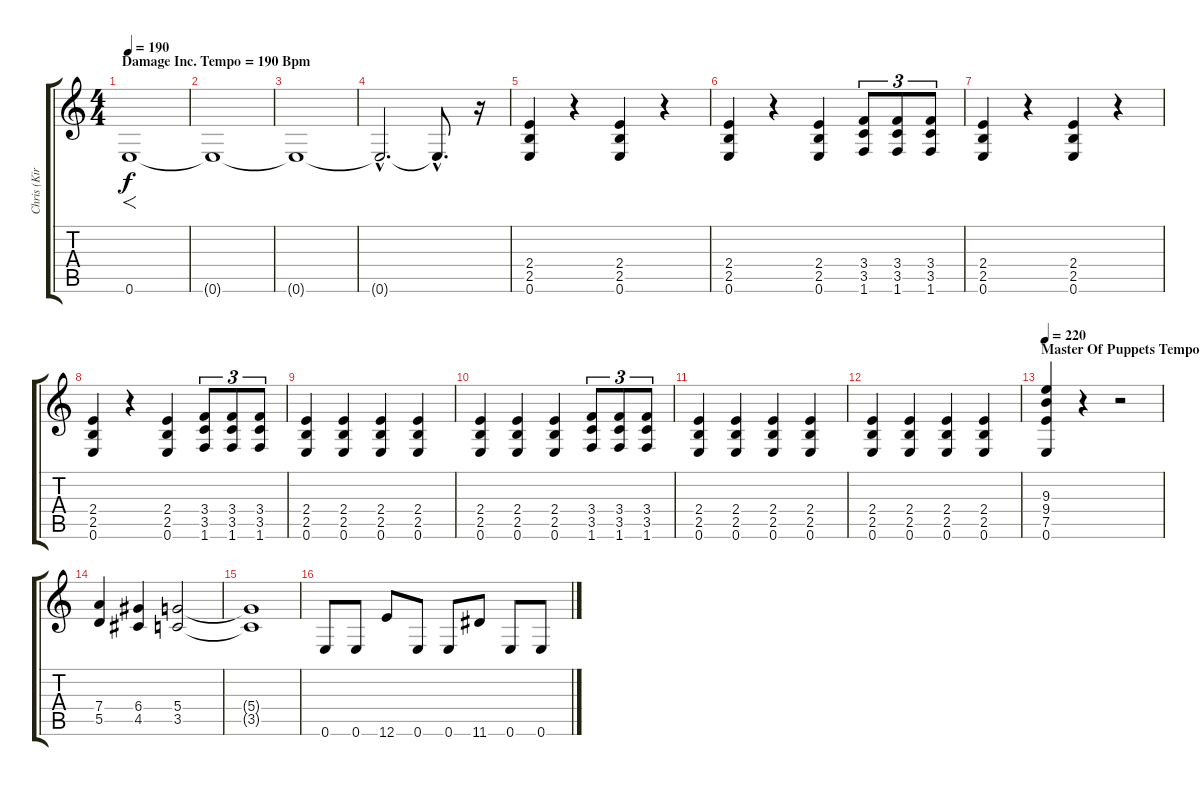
\track ("Chris (Kirks Guitar's)" "Chris (Kir") {instrument overdrivenguitar}
\staff {score tabs}
\tuning (E4 B3 G3 D3 A2 E2) {hide}
\ts (4 4)
\section ("" "Damage Inc. Tempo = 190 Bpm")
\tempo 190
\clef g2
\ks c
0.6.1{f dy f instrument overdrivenguitar} |
0.6{t}.1 |
0.6{t}.1 |
0.6{hac t}.2{d} 0.6{hac t}.8{d} r.16 |
(2.4 2.5 0.6).4 r.4 (2.4 2.5 0.6).4 r.4 |
(2.4 2.5 0.6).4 r.4 (2.4 2.5 0.6).4 (3.4 3.5 1.6).8{tu (3 2)} (3.4 3.5 1.6).8{tu (3 2)} (3.4 3.5 1.6).8{tu (3 2)} |
(2.4 2.5 0.6).4 r.4 (2.4 2.5 0.6).4 r.4 |
(2.4 2.5 0.6).4 r.4 (2.4 2.5 0.6).4 (3.4 3.5 1.6).8{tu (3 2)} (3.4 3.5 1.6).8{tu (3 2)} (3.4 3.5 1.6).8{tu (3 2)} |
(2.4 2.5 0.6).4 (2.4 2.5 0.6).4 (2.4 2.5 0.6).4 (2.4 2.5 0.6).4 |
(2.4 2.5 0.6).4 (2.4 2.5 0.6).4 (2.4 2.5 0.6).4 (3.4 3.5 1.6).8{tu (3 2)} (3.4 3.5 1.6).8{tu (3 2)} (3.4 3.5 1.6).8{tu (3 2)} |
(2.4 2.5 0.6).4 (2.4 2.5 0.6).4 (2.4 2.5 0.6).4 (2.4 2.5 0.6).4 |
(2.4 2.5 0.6).4 (2.4 2.5 0.6).4 (2.4 2.5 0.6).4 (2.4 2.5 0.6).4 |
\section ("" "Master Of Puppets Tempo = 220 Bpm")
\tempo 220
(9.3 9.4 7.5 0.6).4 r.4 r.2 |
(7.4 5.5).4 (6.4 4.5).4 (5.4 3.5).2 |
(5.4{t} 3.5{t}).1 |
0.6.8 0.6.8 12.6.8 0.6.8 0.6.8 11.6.8 0.6.8 0.6.8
